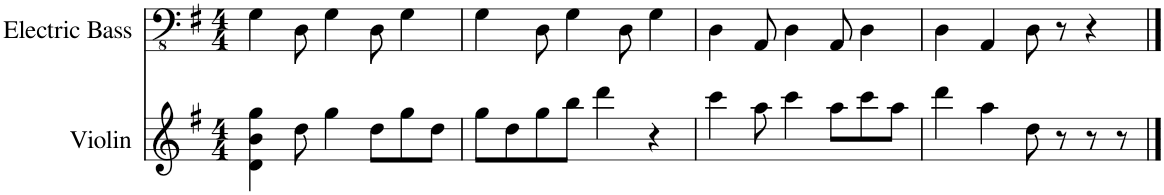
**kern	**kern
*part2	*part1
*staff2	*staff1
*I"Violin	*I"Electric Bass
*I'Vln.	*I'El. B.
*clefG2	*clefFv4
*k[f#]	*k[f#]
*M4/4	*M4/4
=1	=1
4d\ 4b\ 4gg\	4GG\
8dd\	8DD\
4gg\	4GG\
8dd\L	8DD\
8gg\	4GG\
8dd\J	.
=2	=2
8gg\L	4GG\
8dd\	.
8gg\	8DD\
8bb\J	4GG\
4ddd\	.
.	8DD\
4r	4GG\
=3	=3
4ccc\	4DD\
8aa\	8AAA/
4ccc\	4DD\
8aa\L	8AAA/
8ccc\	4DD\
8aa\J	.
=4	=4
4ddd\	4DD\
4aa\	4AAA/
8dd\	8DD\
8r	8r
8r	4r
8r	.
==	==
*-	*-
